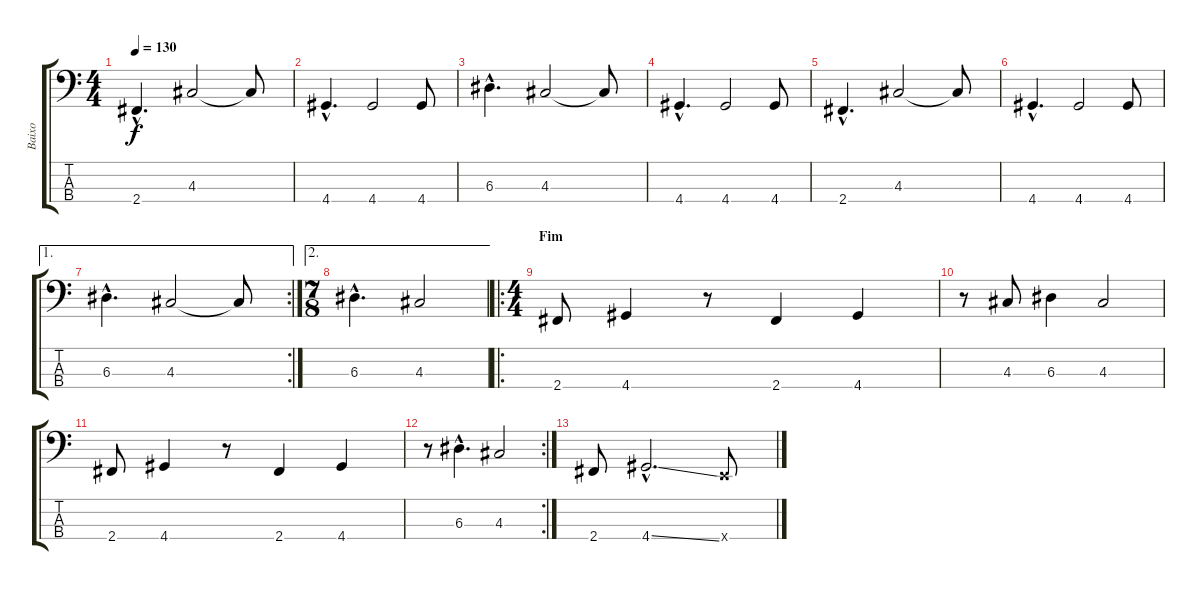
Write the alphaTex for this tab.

\track ("Baixo" "Baixo") {instrument electricbassfinger}
\staff {score tabs}
\tuning (G2 D2 A1 E1) {hide}
\ts (4 4)
\tempo 130
\clef f4
\ks c
2.4{hac}.4{d dy f} 4.3.2 4.3{t}.8 |
4.4{hac}.4{d} 4.4.2 4.4.8 |
6.3{hac}.4{d} 4.3.2 4.3{t}.8 |
4.4{hac}.4{d} 4.4.2 4.4.8 |
2.4{hac}.4{d} 4.3.2 4.3{t}.8 |
4.4{hac}.4{d} 4.4.2 4.4.8 |
\ae 1
\rc 2
6.3{hac}.4{d} 4.3.2 4.3{t}.8 |
\ae 2
\ts (7 8)
6.3{hac}.4{d} 4.3.2 |
\ro
\ts (4 4)
\section ("" "Fim")
2.4.8 4.4.4 r.8 2.4.4 4.4.4 |
r.8 4.3.8 6.3.4 4.3.2 |
2.4.8 4.4.4 r.8 2.4.4 4.4.4 |
\rc 2
r.8 6.3{hac}.4{d} 4.3.2 |
2.4.8 4.4{ss hac}.2{d} 0.4{x}.8
